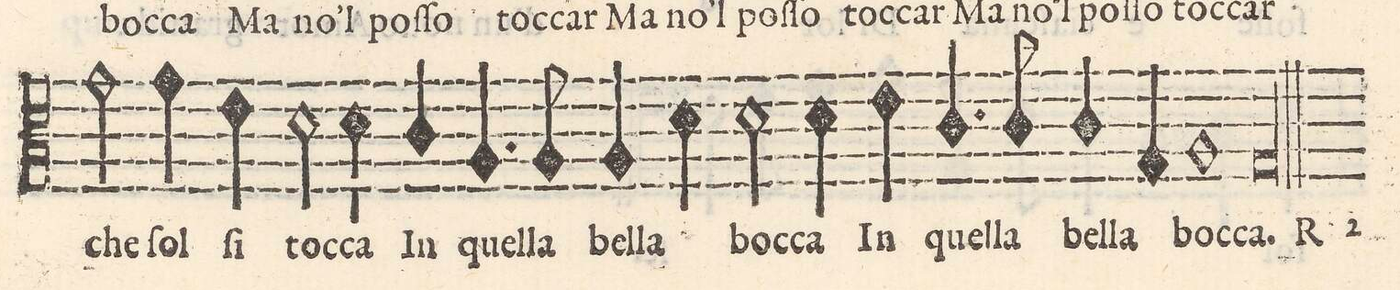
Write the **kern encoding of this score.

**kern	**text
*I"SESTO	*
*clefC3	*
*k[]	*
*met(C)	*
*M2/1	*
2g\	che
4g\	ſol
4e\	ſi
2d\	toc-
4d\	-ca
4c/	In
=37-	=37-
4.A/	quel-
8A/	-la
4A/	bel-
4d\	-la
2d\	boc-
4d\	-ca
4e\	In
=38-	=38-
4.c/	quel-
8c/	-la
4c/	bel-
4G/	-la
1A	boc-
=39-	=39-
00G	-ca.
==	==
*-	*-
